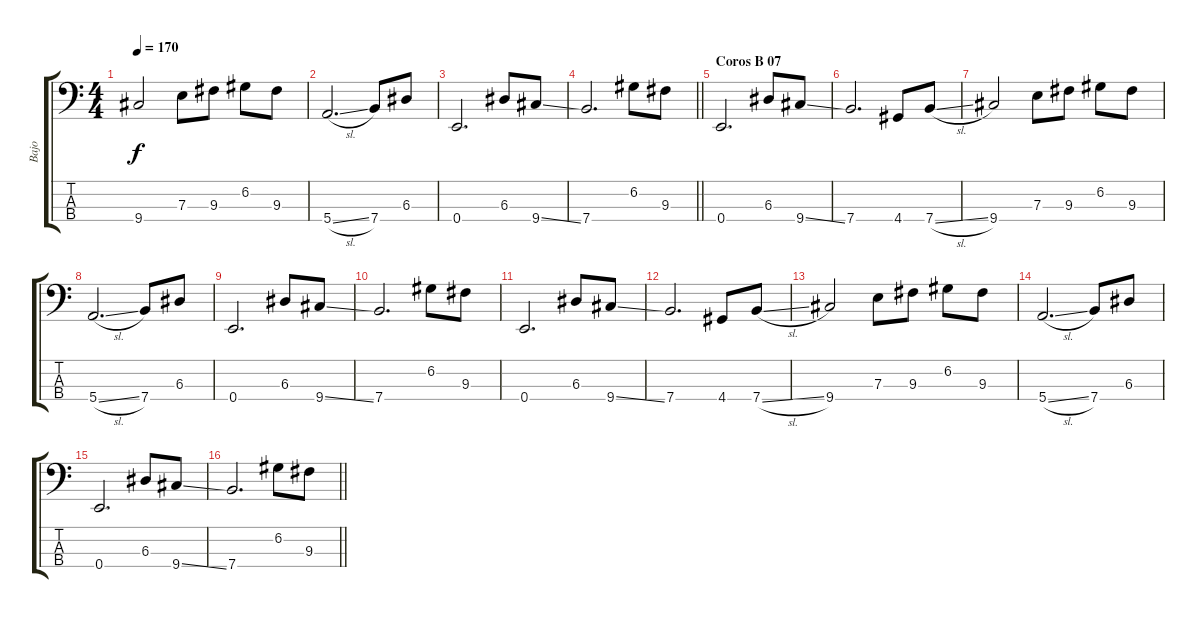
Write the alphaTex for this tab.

\track ("Bajo" "Bajo") {instrument electricbassfinger}
\staff {score tabs}
\tuning (G2 D2 A1 E1) {hide}
\ts (4 4)
\tempo 170
\clef f4
\ks c
9.4.2{dy f} 7.3.8 9.3.8 6.2.8 9.3.8 |
5.4{sl}.2{d} 7.4.8 6.3.8 |
0.4.2{d} 6.3.8 9.4{ss}.8 |
\barLineRight lightlight
7.4.2{d} 6.2.8 9.3.8 |
\section ("" "Coros B 07")
0.4.2{d} 6.3.8 9.4{ss}.8 |
7.4.2{d} 4.4.8 7.4{sl}.8 |
9.4.2 7.3.8 9.3.8 6.2.8 9.3.8 |
5.4{sl}.2{d} 7.4.8 6.3.8 |
0.4.2{d} 6.3.8 9.4{ss}.8 |
7.4.2{d} 6.2.8 9.3.8 |
0.4.2{d} 6.3.8 9.4{ss}.8 |
7.4.2{d} 4.4.8 7.4{sl}.8 |
9.4.2 7.3.8 9.3.8 6.2.8 9.3.8 |
5.4{sl}.2{d} 7.4.8 6.3.8 |
0.4.2{d} 6.3.8 9.4{ss}.8 |
\barLineRight lightlight
7.4.2{d} 6.2.8 9.3.8
